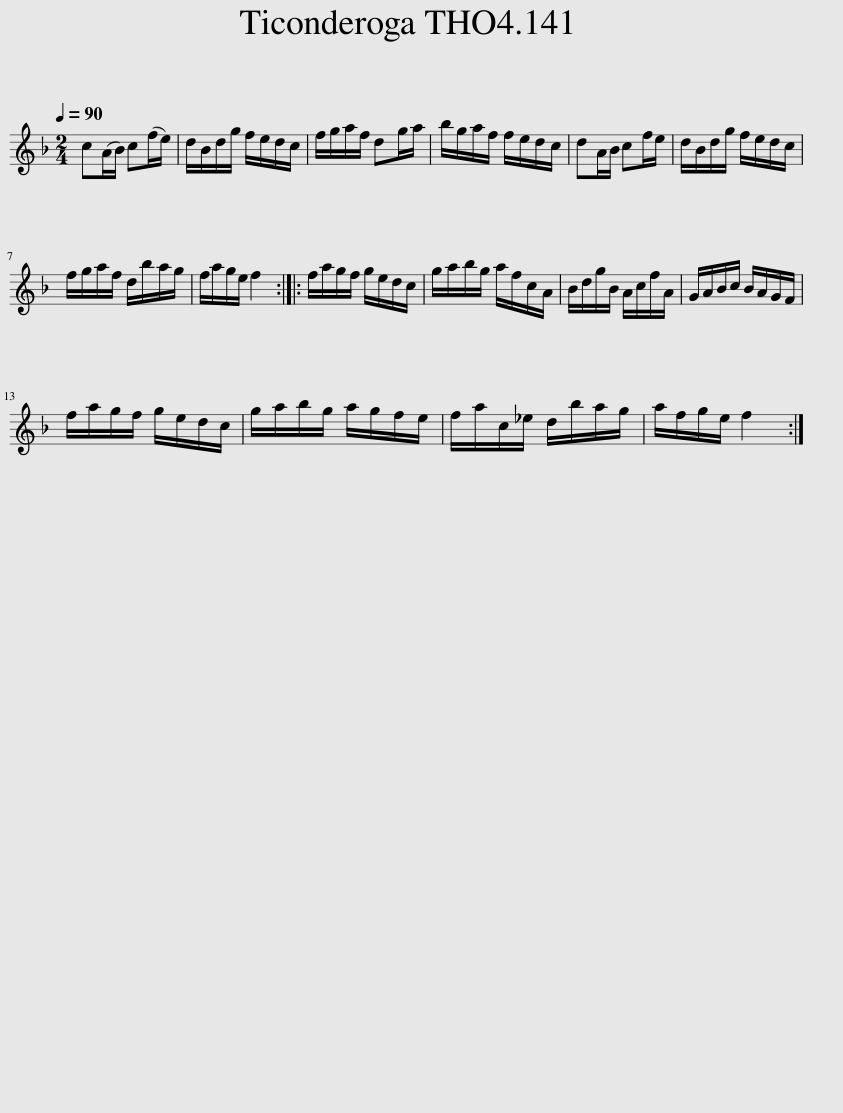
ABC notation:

X:1
L:1/8
Q:1/4=90
M:2/4
I:linebreak $
K:F
V:1 treble
V:1
 c(A/B/) c(f/e/) | d/B/d/g/ f/e/d/c/ | f/g/a/f/ dg/a/ | b/g/a/f/ f/e/d/c/ | dA/B/ cf/e/ | %5
 d/B/d/g/ f/e/d/c/ |$ f/g/a/f/ d/b/a/g/ | f/a/g/e/ f2 :: f/a/g/f/ g/e/d/c/ | g/a/b/g/ a/f/c/A/ | %10
 B/d/g/B/ A/c/f/A/ | G/A/B/c/ B/A/G/F/ |$ f/a/g/f/ g/e/d/c/ | g/a/b/g/ a/g/f/e/ | f/a/c/_e/ d/b/a/g/ | %15
 a/f/g/e/ f2 :| %16
